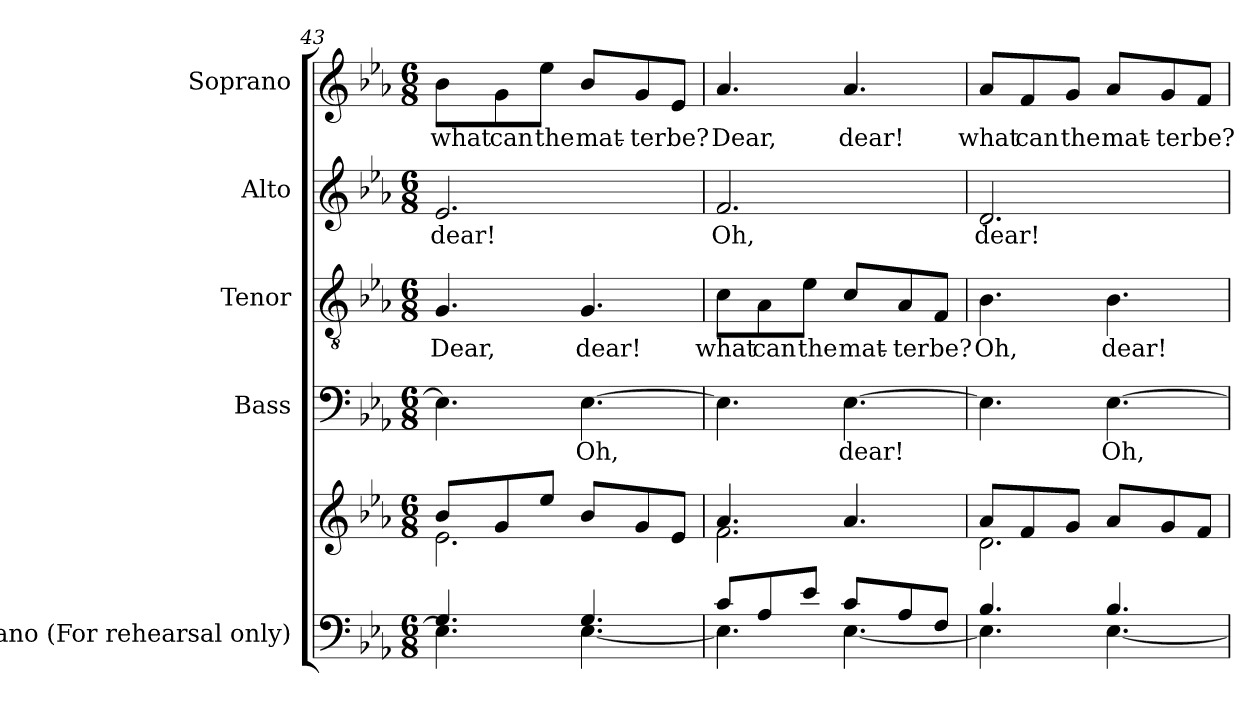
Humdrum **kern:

**kern	**kern	**kern	**text	**kern	**text	**kern	**text	**kern	**text
*part5	*part5	*part4	*part4	*part3	*part3	*part2	*part2	*part1	*part1
*staff6	*staff5	*staff4	*staff4	*staff3	*staff3	*staff2	*staff2	*staff1	*staff1
*I"Piano (For  rehearsal only)	*	*I"Bass	*	*I"Tenor	*	*I"Alto	*	*I"Soprano	*
*I'Pno.	*	*I'B.	*	*I'T.	*	*I'A.	*	*I'S.	*
*clefF4	*clefG2	*clefF4	*	*clefGv2	*	*clefG2	*	*clefG2	*
*	*	*	*	*ITrd7c12	*	*	*	*	*
*k[b-e-a-]	*k[b-e-a-]	*k[b-e-a-]	*	*k[b-e-a-]	*	*k[b-e-a-]	*	*k[b-e-a-]	*
*E-:	*E-:	*E-:	*	*E-:	*	*E-:	*	*E-:	*
*M6/8	*M6/8	*M6/8	*	*M6/8	*	*M6/8	*	*M6/8	*
=43	=43	=43	=43	=43	=43	=43	=43	=43	=43
*^	*^	*	*	*	*	*	*	*	*
!	!	!	!	!	!	!	!LO:LY:b:color=#000000	!	!	!	!
!	!	!	!	!	!	!	!	!	!LO:LY:b:color=#000000	!	!
!	!	!	!	!	!	!	!	!	!	!	!LO:LY:b:color=#000000
4.Gi/	4.E-i\]	8b-i/L	2.e-i\	4.E-i\]	.	4.GGi/	Dear,	2.e-i/	dear!	8b-i\L	what
!	!	!	!	!	!	!	!	!	!	!	!LO:LY:b:color=#000000
.	.	8gi/	.	.	.	.	.	.	.	8gi\	can
!	!	!	!	!	!	!	!	!	!	!	!LO:LY:b:color=#000000
.	.	8ee-i/J	.	.	.	.	.	.	.	8ee-i\J	the
!	!	!	!	!	!LO:LY:b:color=#000000	!	!	!	!	!	!
!	!	!	!	!	!	!	!LO:LY:b:color=#000000	!	!	!	!
!	!	!	!	!	!	!	!	!	!	!	!LO:LY:b:color=#000000
4.Gi/	[<4.E-i\	8b-i/L	.	[>4.E-i\	Oh,	4.GGi/	dear!	.	.	8b-i/L	mat-
!	!	!	!	!	!	!	!	!	!	!	!LO:LY:b:color=#000000
.	.	8gi/	.	.	.	.	.	.	.	8gi/	-ter
!	!	!	!	!	!	!	!	!	!	!	!LO:LY:b:color=#000000
.	.	8e-i/J	.	.	.	.	.	.	.	8e-i/J	be?
!!LO:LB:g=z
=44	=44	=44	=44	=44	=44	=44	=44	=44	=44	=44	=44
!	!	!	!	!	!	!	!LO:LY:b:color=#000000	!	!	!	!
!	!	!	!	!	!	!	!	!	!LO:LY:b:color=#000000	!	!
!	!	!	!	!	!	!	!	!	!	!	!LO:LY:b:color=#000000
8ci/L	4.E-i\]	4.a-i/	2.fi\	4.E-i\]	.	8Ci\L	what	2.fi/	Oh,	4.a-i/	Dear,
!	!	!	!	!	!	!	!LO:LY:b:color=#000000	!	!	!	!
8A-i/	.	.	.	.	.	8AA-i\	can	.	.	.	.
!	!	!	!	!	!	!	!LO:LY:b:color=#000000	!	!	!	!
8e-i/J	.	.	.	.	.	8E-i\J	the	.	.	.	.
!	!	!	!	!	!LO:LY:b:color=#000000	!	!	!	!	!	!
!	!	!	!	!	!	!	!LO:LY:b:color=#000000	!	!	!	!
!	!	!	!	!	!	!	!	!	!	!	!LO:LY:b:color=#000000
8ci/L	[<4.E-i\	4.a-i/	.	[>4.E-i\	dear!	8Ci/L	mat-	.	.	4.a-i/	dear!
!	!	!	!	!	!	!	!LO:LY:b:color=#000000	!	!	!	!
8A-i/	.	.	.	.	.	8AA-i/	-ter	.	.	.	.
!	!	!	!	!	!	!	!LO:LY:b:color=#000000	!	!	!	!
8Fi/J	.	.	.	.	.	8FFi/J	be?	.	.	.	.
=45	=45	=45	=45	=45	=45	=45	=45	=45	=45	=45	=45
!	!	!	!	!	!	!	!LO:LY:b:color=#000000	!	!	!	!
!	!	!	!	!	!	!	!	!	!LO:LY:b:color=#000000	!	!
!	!	!	!	!	!	!	!	!	!	!	!LO:LY:b:color=#000000
4.B-i/	4.E-i\]	8a-i/L	2.di\	4.E-i\]	.	4.BB-i\	Oh,	2.di/	dear!	8a-i/L	what
!	!	!	!	!	!	!	!	!	!	!	!LO:LY:b:color=#000000
.	.	8fi/	.	.	.	.	.	.	.	8fi/	can
!	!	!	!	!	!	!	!	!	!	!	!LO:LY:b:color=#000000
.	.	8gi/J	.	.	.	.	.	.	.	8gi/J	the
!	!	!	!	!	!LO:LY:b:color=#000000	!	!	!	!	!	!
!	!	!	!	!	!	!	!LO:LY:b:color=#000000	!	!	!	!
!	!	!	!	!	!	!	!	!	!	!	!LO:LY:b:color=#000000
4.B-i/	[<4.E-i\	8a-i/L	.	[>4.E-i\	Oh,	4.BB-i\	dear!	.	.	8a-i/L	mat-
!	!	!	!	!	!	!	!	!	!	!	!LO:LY:b:color=#000000
.	.	8gi/	.	.	.	.	.	.	.	8gi/	-ter
!	!	!	!	!	!	!	!	!	!	!	!LO:LY:b:color=#000000
.	.	8fi/J	.	.	.	.	.	.	.	8fi/J	be?
*v	*v	*	*	*	*	*	*	*	*	*	*
*	*v	*v	*	*	*	*	*	*	*	*
=	=	=	=	=	=	=	=	=	=
*-	*-	*-	*-	*-	*-	*-	*-	*-	*-
